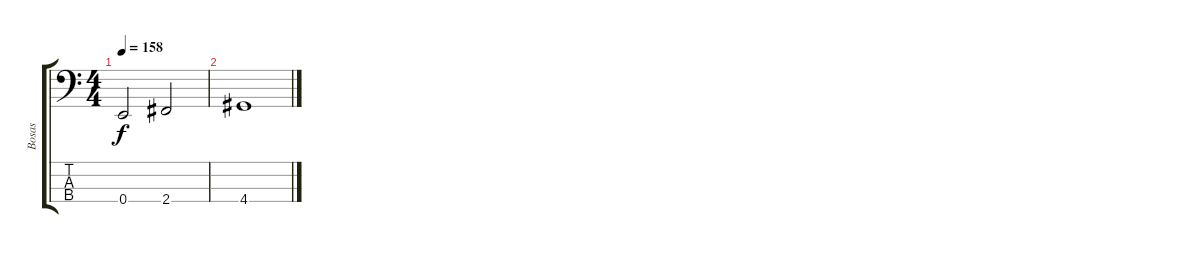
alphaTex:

\track ("Bosas" "Bosas") {instrument electricbassfinger}
\staff {score tabs}
\tuning (G2 D2 A1 E1) {hide}
\ts (4 4)
\tempo 158
\clef f4
\ks c
0.4.2{dy f} 2.4.2 |
4.4.1
